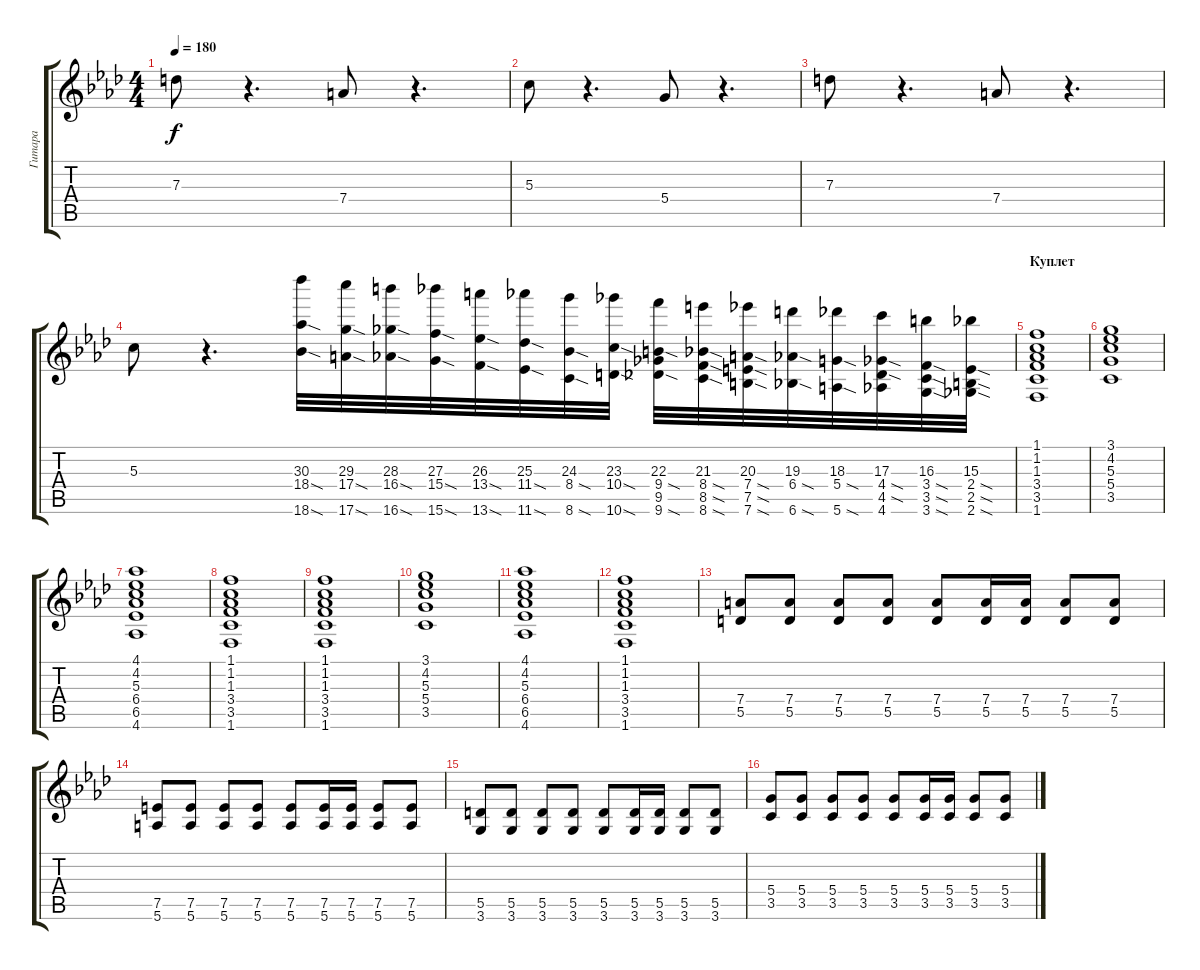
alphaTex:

\track ("Гитара" "Гитара") {instrument overdrivenguitar}
\staff {score tabs}
\tuning (E4 B3 G3 D3 A2 E2) {hide}
\ts (4 4)
\tempo 180
\clef g2
\ks ab
7.3.8{dy f} r.4{d} 7.4.8 r.4{d} |
5.3.8 r.4{d} 5.4.8 r.4{d} |
7.3.8 r.4{d} 7.4.8 r.4{d} |
5.3.8 r.4{d} (30.3 18.4{sod} 18.6{sod}).32{volume 8} (29.3 17.4{sod} 17.6{sod}).32 (28.3 16.4{sod} 16.6{sod}).32 (27.3 15.4{sod} 15.6{sod}).32 (26.3 13.4{sod} 13.6{sod}).32 (25.3 11.4{sod} 11.6{sod}).32 (24.3 8.4{sod} 8.6{sod}).32 (23.3 10.4{sod} 10.6{sod}).32 (22.3 9.4{sod} 9.5 9.6{sod}).32 (21.3 8.4{sod} 8.5{sod} 8.6{sod}).32 (20.3 7.4{sod} 7.5{sod} 7.6{sod}).32 (19.3 6.4{sod} 6.6{sod}).32 (18.3 5.4{sod} 5.6{sod}).32 (17.3 4.4{sod} 4.5{sod} 4.6).32 (16.3 3.4{sod} 3.5{sod} 3.6{sod}).32 (15.3 2.4{sod} 2.5{sod} 2.6{sod}).32 |
\section ("" "Куплет")
(1.1 1.2 1.3 3.4 3.5 1.6).1{volume 12} |
(3.1 4.2 5.3 5.4 3.5).1 |
(4.1 4.2 5.3 6.4 6.5 4.6).1 |
(1.1 1.2 1.3 3.4 3.5 1.6).1 |
(1.1 1.2 1.3 3.4 3.5 1.6).1 |
(3.1 4.2 5.3 5.4 3.5).1 |
(4.1 4.2 5.3 6.4 6.5 4.6).1 |
(1.1 1.2 1.3 3.4 3.5 1.6).1 |
(7.4 5.5).8{volume 16} (7.4 5.5).8 (7.4 5.5).8 (7.4 5.5).8 (7.4 5.5).8 (7.4 5.5).16 (7.4 5.5).16 (7.4 5.5).8 (7.4 5.5).8 |
(7.5 5.6).8 (7.5 5.6).8 (7.5 5.6).8 (7.5 5.6).8 (7.5 5.6).8 (7.5 5.6).16 (7.5 5.6).16 (7.5 5.6).8 (7.5 5.6).8 |
(5.5 3.6).8 (5.5 3.6).8 (5.5 3.6).8 (5.5 3.6).8 (5.5 3.6).8 (5.5 3.6).16 (5.5 3.6).16 (5.5 3.6).8 (5.5 3.6).8 |
(5.4 3.5).8 (5.4 3.5).8 (5.4 3.5).8 (5.4 3.5).8 (5.4 3.5).8 (5.4 3.5).16 (5.4 3.5).16 (5.4 3.5).8 (5.4 3.5).8
